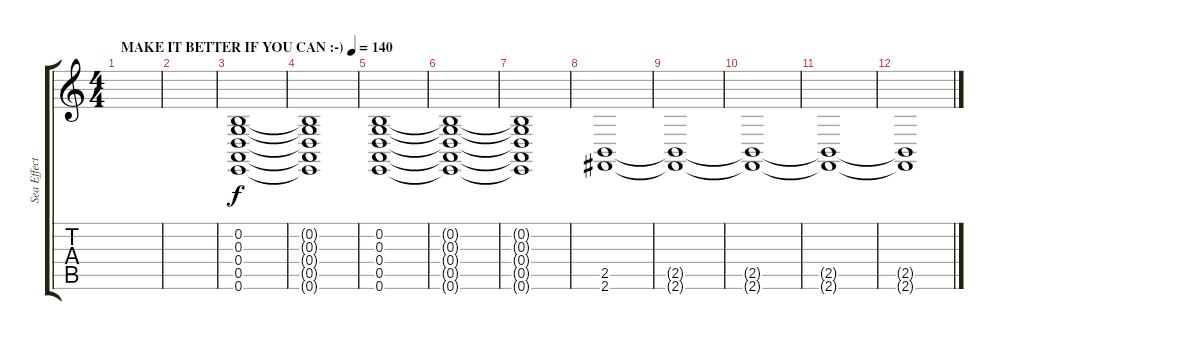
\track ("Sea Effects n°1" "Sea Effect") {instrument seashore}
\staff {score tabs}
\tuning (E4 B3 G3 D3 A2 E2) {hide}
\ts (4 4)
\tempo (140 "MAKE IT BETTER IF YOU CAN :-)")
\clef g2
\ks c
|
|
(0.2 0.3 0.4 0.5 0.6).1 |
(0.2{t} 0.3{t} 0.4{t} 0.5{t} 0.6{t}).1 |
(0.2 0.3 0.4 0.5 0.6).1 |
(0.2{t} 0.3{t} 0.4{t} 0.5{t} 0.6{t}).1 |
(0.2{t} 0.3{t} 0.4{t} 0.5{t} 0.6{t}).1 |
(2.5 2.6).1 |
(2.5{t} 2.6{t}).1 |
(2.5{t} 2.6{t}).1 |
(2.5{t} 2.6{t}).1 |
(2.5{t} 2.6{t}).1
